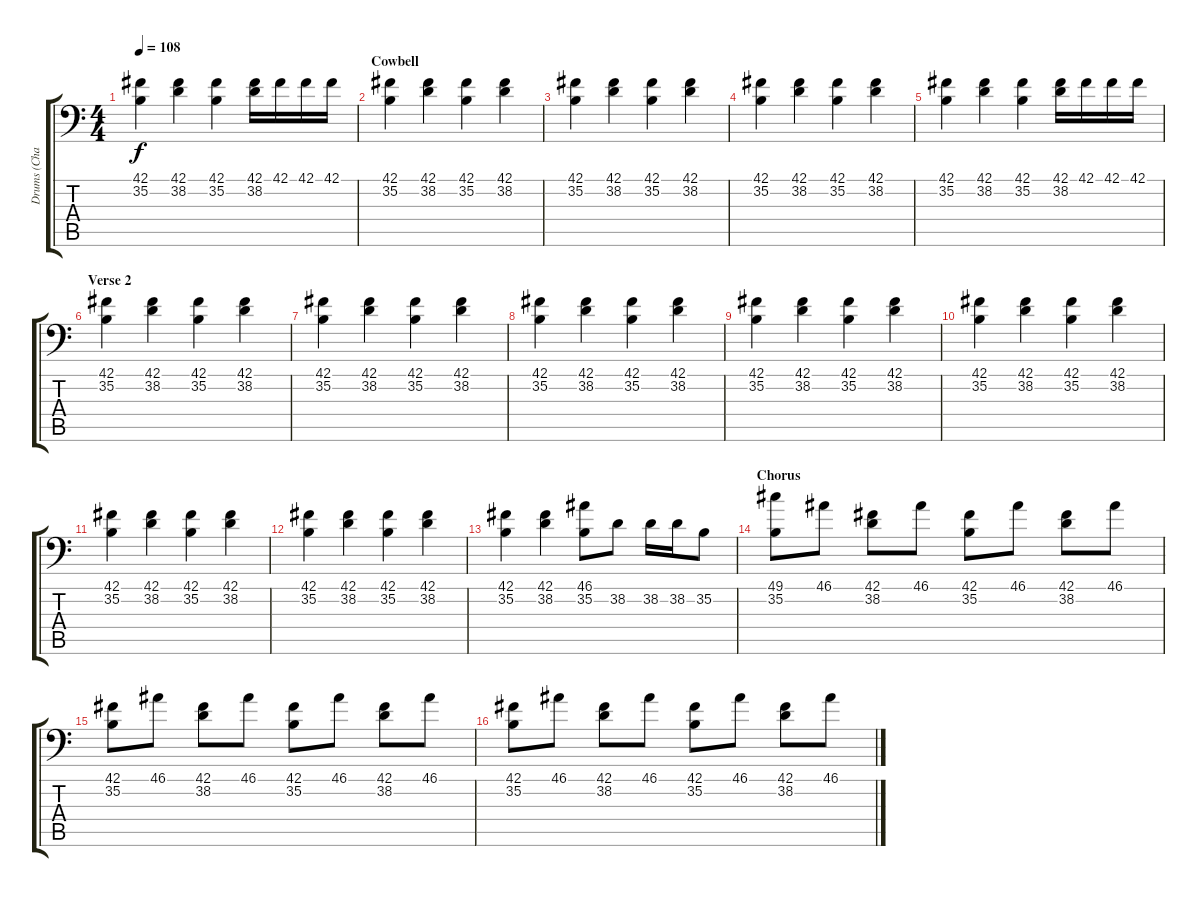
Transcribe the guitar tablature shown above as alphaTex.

\track ("Drums (Chad Smith)" "Drums (Cha") {instrument acousticgrandpiano}
\staff {score tabs}
\tuning (C-1 C-1 C-1 C-1 C-1 C-1) {hide}
\ts (4 4)
\tempo 108
\clef f4
\ks c
(42.1 35.2).4{dy f} (42.1 38.2).4 (42.1 35.2).4 (42.1 38.2).16 42.1.16 42.1.16 42.1.16 |
\section ("" "Cowbell")
(42.1 35.2).4 (42.1 38.2).4 (42.1 35.2).4 (42.1 38.2).4 |
(42.1 35.2).4 (42.1 38.2).4 (42.1 35.2).4 (42.1 38.2).4 |
(42.1 35.2).4 (42.1 38.2).4 (42.1 35.2).4 (42.1 38.2).4 |
(42.1 35.2).4 (42.1 38.2).4 (42.1 35.2).4 (42.1 38.2).16 42.1.16 42.1.16 42.1.16 |
\section ("" "Verse 2")
(42.1 35.2).4 (42.1 38.2).4 (42.1 35.2).4 (42.1 38.2).4 |
(42.1 35.2).4 (42.1 38.2).4 (42.1 35.2).4 (42.1 38.2).4 |
(42.1 35.2).4 (42.1 38.2).4 (42.1 35.2).4 (42.1 38.2).4 |
(42.1 35.2).4 (42.1 38.2).4 (42.1 35.2).4 (42.1 38.2).4 |
(42.1 35.2).4 (42.1 38.2).4 (42.1 35.2).4 (42.1 38.2).4 |
(42.1 35.2).4 (42.1 38.2).4 (42.1 35.2).4 (42.1 38.2).4 |
(42.1 35.2).4 (42.1 38.2).4 (42.1 35.2).4 (42.1 38.2).4 |
(42.1 35.2).4 (42.1 38.2).4 (46.1 35.2).8 38.2.8 38.2.16 38.2.16 35.2.8 |
\section ("" "Chorus")
(49.1 35.2).8 46.1.8 (42.1 38.2).8 46.1.8 (42.1 35.2).8 46.1.8 (42.1 38.2).8 46.1.8 |
(42.1 35.2).8 46.1.8 (42.1 38.2).8 46.1.8 (42.1 35.2).8 46.1.8 (42.1 38.2).8 46.1.8 |
(42.1 35.2).8 46.1.8 (42.1 38.2).8 46.1.8 (42.1 35.2).8 46.1.8 (42.1 38.2).8 46.1.8
